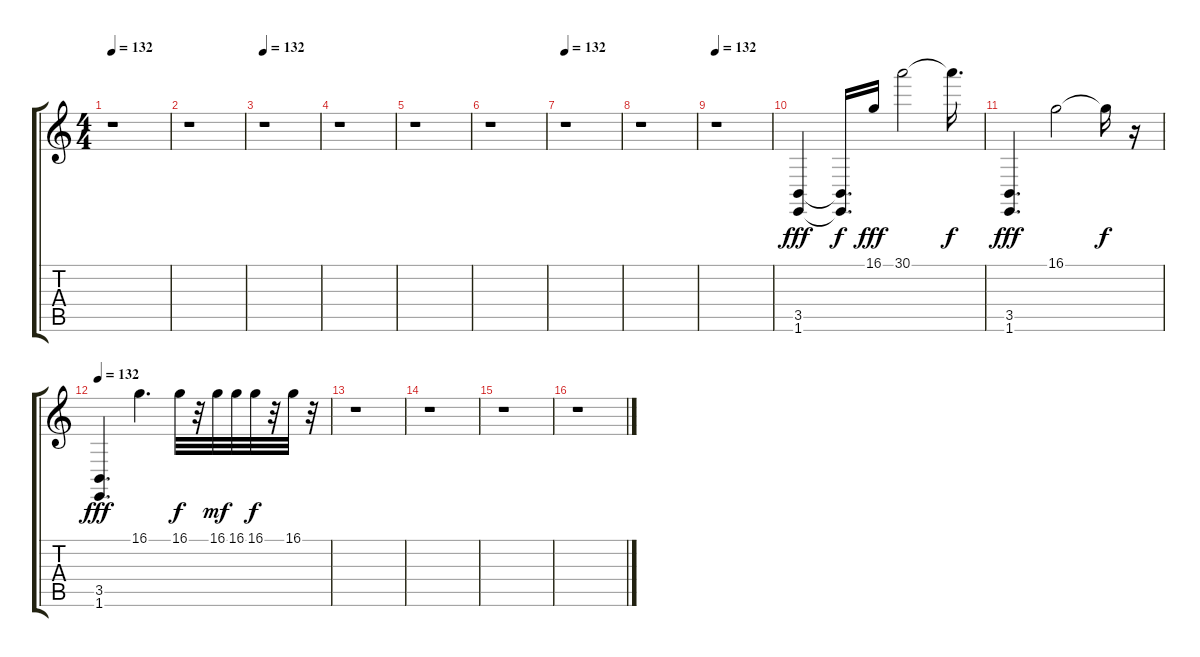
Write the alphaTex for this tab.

\track "" {instrument fx1rain}
\staff {score tabs}
\tuning (Eb4 Bb3 Gb3 Db3 Ab2 Eb2) {hide}
\ts (4 4)
\tempo 132
\clef g2
\ks c
r.1{dy ff} |
r.1 |
\tempo 132
r.1 |
r.1 |
r.1 |
r.1 |
\tempo 132
r.1 |
r.1 |
\tempo 132
r.1 |
(3.5 1.6).4{dy fff volume 9 instrument distortionguitar} (3.5{t} 1.6{t}).16{d dy f} 16.1.16{dy fff volume 9 instrument distortionguitar} 30.1.2{volume 9 instrument distortionguitar} 30.1{t}.16{d dy f} |
(3.5 1.6).4{d dy fff} 16.1.2 16.1{t}.16{dy f} r.16 |
\tempo 132
(3.5 1.6).4{d dy fff} 16.1.4{d} 16.1.32{dy f volume 14 instrument distortionguitar} r.32 16.1.32{dy mf} 16.1.32 16.1.32{dy f} r.32 16.1.32 r.32 |
r.1 |
r.1 |
r.1 |
r.1
